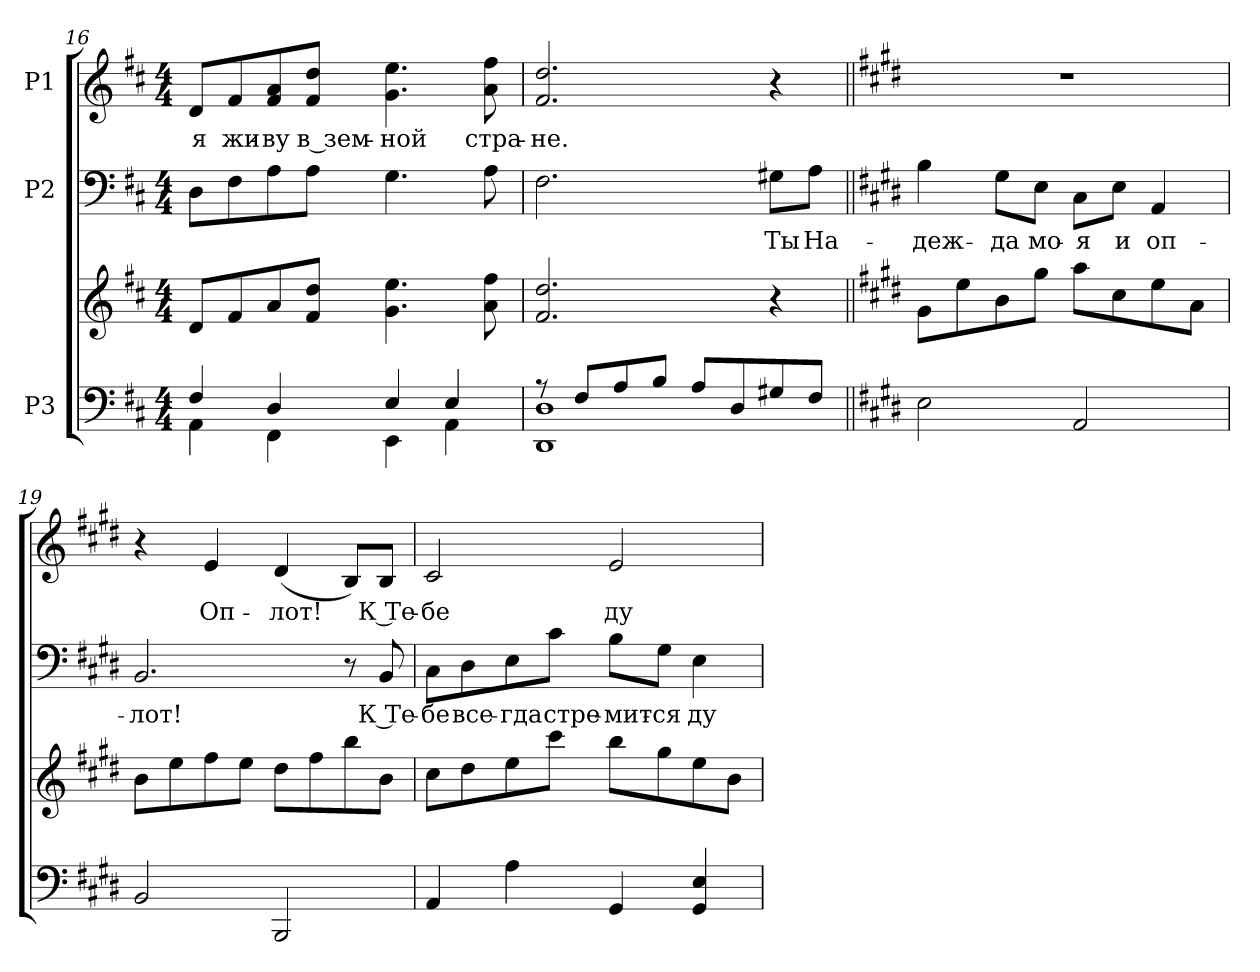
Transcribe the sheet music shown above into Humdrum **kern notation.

**kern	**kern	**kern	**text	**kern	**text
*part3	*part3	*part2	*part2	*part1	*part1
*staff4	*staff3	*staff2	*staff2	*staff1	*staff1
*I"P3	*	*I"P2	*	*I"P1	*
*clefF4	*clefG2	*clefF4	*	*clefG2	*
*k[f#c#]	*k[f#c#]	*k[f#c#]	*	*k[f#c#]	*
*D:	*D:	*D:	*	*D:	*
*M4/4	*M4/4	*M4/4	*	*M4/4	*
=16	=16	=16	=16	=16	=16
*^	*	*	*	*	*
!	!	!	!	!	!	!LO:LY:b:color=#000000
4F#i/	4AAi\	8di/L	8Di\L	.	8di/L	я
!	!	!	!	!	!	!LO:LY:b:color=#000000
.	.	8f#i/	8F#i\	.	8f#i/	жи-
!	!	!	!	!	!	!LO:LY:b:color=#000000
4Di/	4FF#i\	8ai/	8Ai\	.	8f#i/ 8ai	-ву
!	!	!	!	!	!	!LO:LY:b:color=#000000
.	.	8f#i/ 8ddiJ	8Ai\J	.	8f#i/ 8ddiJ	в зем-
!	!	!	!	!	!	!LO:LY:b:color=#000000
4Ei/	4EEi\	4.gi\ 4.eei	4.Gi\	.	4.gi\ 4.eei	-ной
4Ei/	4AAi\	.	.	.	.	.
!	!	!	!	!	!	!LO:LY:b:color=#000000
.	.	8ai\ 8ff#i	8Ai\	.	8ai\ 8ff#i	стра-
=17	=17	=17	=17	=17	=17	=17
!	!	!	!	!	!	!LO:LY:b:color=#000000
8r	1DDi 1Di	2.f#i/ 2.ddi	2.F#i\	.	2.f#i/ 2.ddi	-не.
8F#i/L	.	.	.	.	.	.
8Ai/	.	.	.	.	.	.
8Bi/J	.	.	.	.	.	.
8Ai/L	.	.	.	.	.	.
8Di/	.	.	.	.	.	.
!	!	!	!	!LO:LY:a:color=#000000	!	!
8G#Xi/	.	4r	8G#Xi\L	Ты	4r	.
!	!	!	!	!LO:LY:a:color=#000000	!	!
8F#i/J	.	.	8Ai\J	На-	.	.
*v	*v	*	*	*	*	*
!!LO:LB:g=z
=18||	=18||	=18||	=18||	=18||	=18||
*k[f#c#g#d#]	*k[f#c#g#d#]	*k[f#c#g#d#]	*	*k[f#c#g#d#]	*
*E:	*E:	*E:	*	*E:	*
!	!	!	!LO:LY:a:color=#000000	!	!
2Ei\	8g#i\L	4Bi\	-деж-	1r	.
.	8eei\	.	.	.	.
!	!	!	!LO:LY:a:color=#000000	!	!
.	8bi\	8G#i\L	-да	.	.
!	!	!	!LO:LY:a:color=#000000	!	!
.	8gg#i\J	8Ei\J	мо-	.	.
!	!	!	!LO:LY:a:color=#000000	!	!
2AAi/	8aai\L	8C#i\L	-я	.	.
!	!	!	!LO:LY:a:color=#000000	!	!
.	8cc#i\	8Ei\J	и	.	.
!	!	!	!LO:LY:a:color=#000000	!	!
.	8eei\	4AAi/	оп-	.	.
.	8ai\J	.	.	.	.
=19	=19	=19	=19	=19	=19
!	!	!	!LO:LY:a:color=#000000	!	!
2BBi/	8bi\L	2.BBi/	-лот!	4r	.
.	8eei\	.	.	.	.
!	!	!	!	!	!LO:LY:b:color=#000000
.	8ff#i\	.	.	4ei/	Оп-
.	8eei\J	.	.	.	.
!	!	!	!	!	!LO:LY:b:color=#000000
2BBBi/	8dd#i\L	.	.	(4d#i/	-лот!
.	8ff#i\	.	.	.	.
.	8bbi\	8r	.	8Bi/L)	.
!	!	!	!LO:LY:a:color=#000000	!	!
!	!	!	!	!	!LO:LY:b:color=#000000
.	8bi\J	8BBi/	К Те-	8Bi/J	К Те-
=20	=20	=20	=20	=20	=20
!	!	!	!LO:LY:a:color=#000000	!	!
!	!	!	!	!	!LO:LY:b:color=#000000
4AAi/	8cc#i\L	8C#i\L	-бе	2c#i/	-бе
!	!	!	!LO:LY:a:color=#000000	!	!
.	8dd#i\	8D#i\	все-	.	.
!	!	!	!LO:LY:a:color=#000000	!	!
4Ai\	8eei\	8Ei\	-гда	.	.
!	!	!	!LO:LY:a:color=#000000	!	!
.	8ccc#i\J	8c#i\J	стре-	.	.
!	!	!	!LO:LY:a:color=#000000	!	!
!	!	!	!	!	!LO:LY:b:color=#000000
4GG#i/	8bbi\L	8Bi\L	-мит-	2ei/	ду-
!	!	!	!LO:LY:a:color=#000000	!	!
.	8gg#i\	8G#i\J	-ся	.	.
!	!	!	!LO:LY:a:color=#000000	!	!
4GG#i/ 4Ei	8eei\	4Ei\	ду-	.	.
.	8bi\J	.	.	.	.
=	=	=	=	=	=
*-	*-	*-	*-	*-	*-
